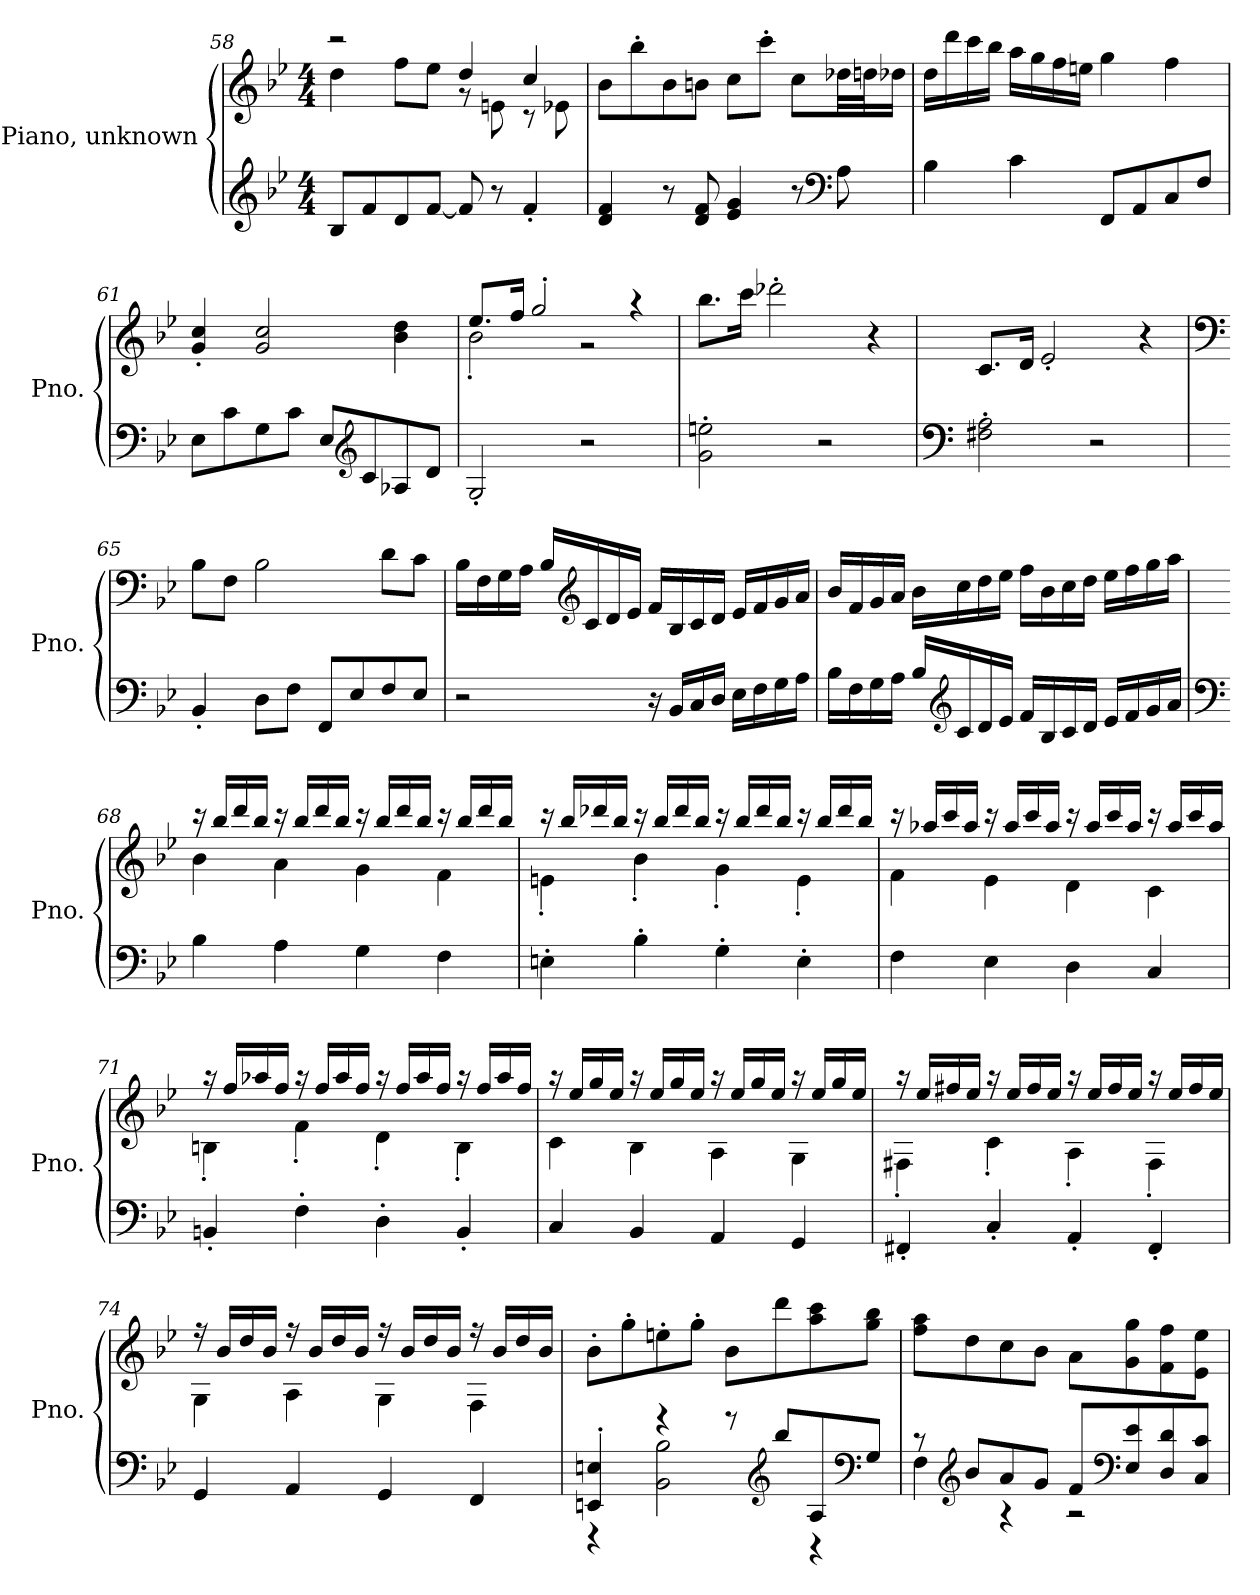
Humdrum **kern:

**kern	**kern
*part1	*part1
*staff2	*staff1
*I"Piano, unknown	*
*I'Pno.	*
*clefG2	*clefG2
*k[b-e-]	*k[b-e-]
*M4/4	*M4/4
=58	=58
*	*^
8B-/L	2r	4dd\
8f/	.	.
8d/	.	8ff\L
[8f/J	.	8ee-\J
8f/]	4dd/	8r
8r	.	8en\
4f'/	4cc/	8r
.	.	8e-X\
*	*v	*v
!!LO:LB:g=z
=59	=59
4d/ 4f/	8b-\L
.	8bb-'\
8r	8b-\
8d/ 8f/	8bn\J
4e-/ 4g/	8cc\L
.	8ccc'\J
8r	8cc\L
*clefF4	*
8A\	32dd-X\LL
.	32ddn\J
.	16dd-X\JJ
=60	=60
4B-\	16dd\LL
.	16ddd\
.	16ccc\
.	16bb-\JJ
4c\	16aa\LL
.	16gg\
.	16ff\
.	16een\JJ
8FF/L	4gg\
8AA/	.
8C/	4ff\
8F/J	.
=61	=61
8E-\L	4g/' 4cc/'
8c\	.
8G\	2g/ 2cc/
8c\J	.
8E-/L	.
*clefG2	*
8c/	.
8A-X/	4b-\ 4dd\
8d/J	.
!!LO:LB:g=z
=62	=62
*	*^
2G'/	8.ee-/L	2b-'\
.	16ff/Jk	.
.	2gg'/	.
2r	.	2r
.	4r	.
*	*v	*v
=63	=63
2g\' 2een\'	8.bb-\L
.	16ccc\Jk
.	2ddd-X'\
2r	.
.	4r
=64	=64
*clefF4	*
2F#X\' 2A\'	8.c/L
.	16d/Jk
.	2e-'/
2r	.
.	4r
=65	=65
*	*clefF4
4BB-'/	8B-\L
.	8F\J
8D\L	2B-\
8F\J	.
8FF/L	.
8E-/	.
8F/	8d\L
8E-/J	8c\J
!!LO:LB:g=z
=66	=66
2r	16B-\LL
.	16F\
.	16G\
.	16A\JJ
.	16B-/LL
*	*clefG2
.	16c/
.	16d/
.	16e-/JJ
16r	16f/LL
16BB-/LL	16B-/
16C/	16c/
16D/JJ	16d/JJ
16E-\LL	16e-/LL
16F\	16f/
16G\	16g/
16A\JJ	16a/JJ
=67	=67
16B-\LL	16b-/LL
16F\	16f/
16G\	16g/
16A\JJ	16a/JJ
16B-/LL	16b-\LL
*clefG2	*
16c/	16cc\
16d/	16dd\
16e-/JJ	16ee-\JJ
16f/LL	16ff\LL
16B-/	16b-\
16c/	16cc\
16d/JJ	16dd\JJ
16e-/LL	16ee-\LL
16f/	16ff\
16g/	16gg\
16a/JJ	16aa\JJ
!!LO:LB:g=z
=68	=68
*clefF4	*
*	*^
4B-\	16r	4b-\
.	16bb-/LL	.
.	16ddd/	.
.	16bb-/JJ	.
4A\	16r	4a\
.	16bb-/LL	.
.	16ddd/	.
.	16bb-/JJ	.
4G\	16r	4g\
.	16bb-/LL	.
.	16ddd/	.
.	16bb-/JJ	.
4F\	16r	4f\
.	16bb-/LL	.
.	16ddd/	.
.	16bb-/JJ	.
=69	=69	=69
4En'\	16r	4en'\
.	16bb-/LL	.
.	16ddd-X/	.
.	16bb-/JJ	.
4B-'\	16r	4b-'\
.	16bb-/LL	.
.	16ddd-/	.
.	16bb-/JJ	.
4G'\	16r	4g'\
.	16bb-/LL	.
.	16ddd-/	.
.	16bb-/JJ	.
4E'\	16r	4e'\
.	16bb-/LL	.
.	16ddd-/	.
.	16bb-/JJ	.
!!LO:LB:g=z	!!
=70	=70	=70
4F\	16r	4f\
.	16aa-X/LL	.
.	16ccc/	.
.	16aa-/JJ	.
4E-\	16r	4e-\
.	16aa-/LL	.
.	16ccc/	.
.	16aa-/JJ	.
4D\	16r	4d\
.	16aa-/LL	.
.	16ccc/	.
.	16aa-/JJ	.
4C/	16r	4c\
.	16aa-/LL	.
.	16ccc/	.
.	16aa-/JJ	.
=71	=71	=71
4BBn'/	16r	4Bn'\
.	16ff/LL	.
.	16aa-X/	.
.	16ff/JJ	.
4F'\	16r	4f'\
.	16ff/LL	.
.	16aa-/	.
.	16ff/JJ	.
4D'\	16r	4d'\
.	16ff/LL	.
.	16aa-/	.
.	16ff/JJ	.
4BB'/	16r	4B'\
.	16ff/LL	.
.	16aa-/	.
.	16ff/JJ	.
!!LO:PB:g=z	!!
=72	=72	=72
4C/	16r	4c\
.	16ee-/LL	.
.	16gg/	.
.	16ee-/JJ	.
4BB-/	16r	4B-\
.	16ee-/LL	.
.	16gg/	.
.	16ee-/JJ	.
4AA/	16r	4A\
.	16ee-/LL	.
.	16gg/	.
.	16ee-/JJ	.
4GG/	16r	4G\
.	16ee-/LL	.
.	16gg/	.
.	16ee-/JJ	.
=73	=73	=73
4FF#X'/	16r	4F#X'\
.	16ee-/LL	.
.	16ff#X/	.
.	16ee-/JJ	.
4C'/	16r	4c'\
.	16ee-/LL	.
.	16ff#/	.
.	16ee-/JJ	.
4AA'/	16r	4A'\
.	16ee-/LL	.
.	16ff#/	.
.	16ee-/JJ	.
4FF#'/	16r	4F#'\
.	16ee-/LL	.
.	16ff#/	.
.	16ee-/JJ	.
!!LO:LB:g=z	!!
=74	=74	=74
4GG/	16r	4G\
.	16b-/LL	.
.	16dd/	.
.	16b-/JJ	.
4AA/	16r	4A\
.	16b-/LL	.
.	16dd/	.
.	16b-/JJ	.
4GG/	16r	4G\
.	16b-/LL	.
.	16dd/	.
.	16b-/JJ	.
4FF/	16r	4F\
.	16b-/LL	.
.	16dd/	.
.	16b-/JJ	.
*	*v	*v
=75	=75
*^	*
4EEn/' 4En/'	4r	8b-'\L
.	.	8gg'\
4r	2BB-\ 2B-\	8een'\
.	.	8gg'\J
8r	.	8b-\L
*clefG2	*	*
8bb-/L	.	8ddd\
8A/	4r	8aa\ 8ccc\
*clefF4	*	*
8G/J	.	8gg\ 8bb-\J
=76	=76	=76
8r	4F\	8ff\ 8aa\L
*clefG2	*	*
8b-/L	.	8dd\
8a/	4r	8cc\
8g/J	.	8b-\J
8f/L	2r	8a\L
*clefF4	*	*
8E-/ 8e-/	.	8g\ 8gg\
8D/ 8d/	.	8f\ 8ff\
8C/ 8c/J	.	8e-\ 8ee-\J
*v	*v	*
=	=
*-	*-
